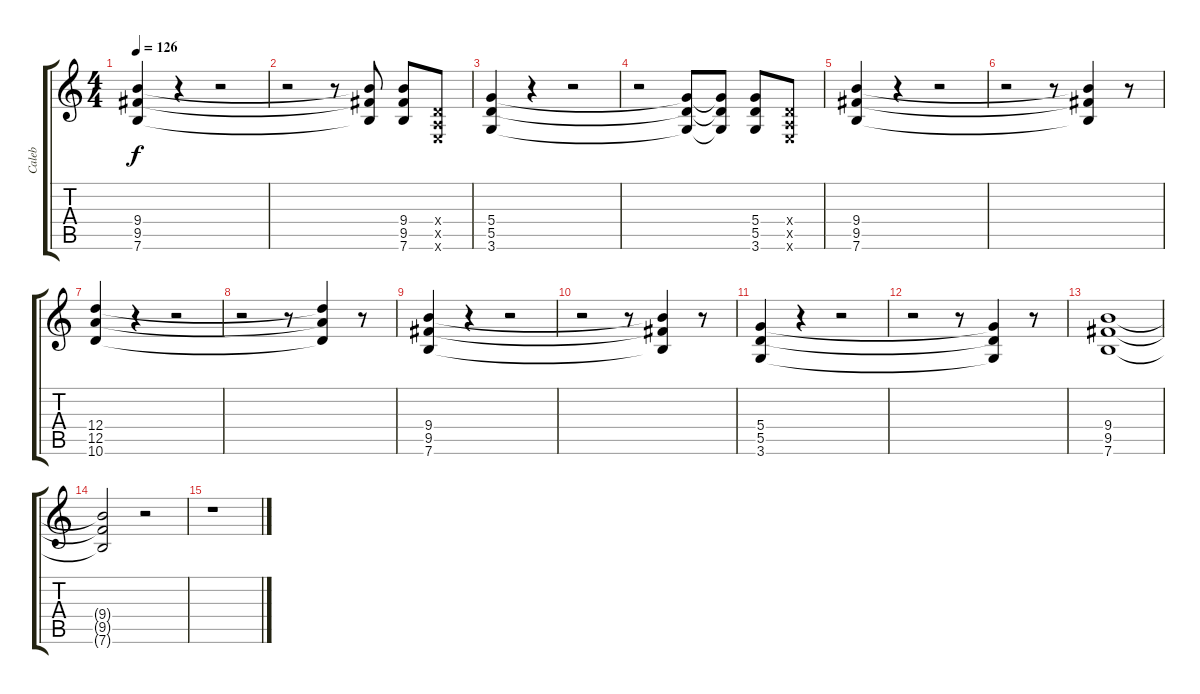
\track ("Caleb" "Caleb") {instrument overdrivenguitar}
\staff {score tabs}
\tuning (E4 B3 G3 D3 A2 E2) {hide}
\ts (4 4)
\tempo 126
\clef g2
\ks c
(9.4 9.5 7.6).4{dy f} r.4 r.2 |
r.2 r.8 (9.4{t} 9.5{t} 7.6{t}).8 (9.4 9.5 7.6).8 (0.4{x} 0.5{x} 0.6{x}).8 |
(5.4 5.5 3.6).4 r.4 r.2 |
r.2 (5.4{t} 5.5{t} 3.6{t}).8 (5.4{t} 5.5{t} 3.6{t}).8 (5.4 5.5 3.6).8 (0.4{x} 0.5{x} 0.6{x}).8 |
(9.4 9.5 7.6).4 r.4 r.2 |
r.2 r.8 (9.4{t} 9.5{t} 7.6{t}).4 r.8 |
(12.4 12.5 10.6).4 r.4 r.2 |
r.2 r.8 (12.4{t} 12.5{t} 10.6{t}).4 r.8 |
(9.4 9.5 7.6).4 r.4 r.2 |
r.2 r.8 (9.4{t} 9.5{t} 7.6{t}).4 r.8 |
(5.4 5.5 3.6).4 r.4 r.2 |
r.2 r.8 (5.4{t} 5.5{t} 3.6{t}).4 r.8 |
(9.4 9.5 7.6).1 |
(9.4{t} 9.5{t} 7.6{t}).2 r.2 |
r.1
